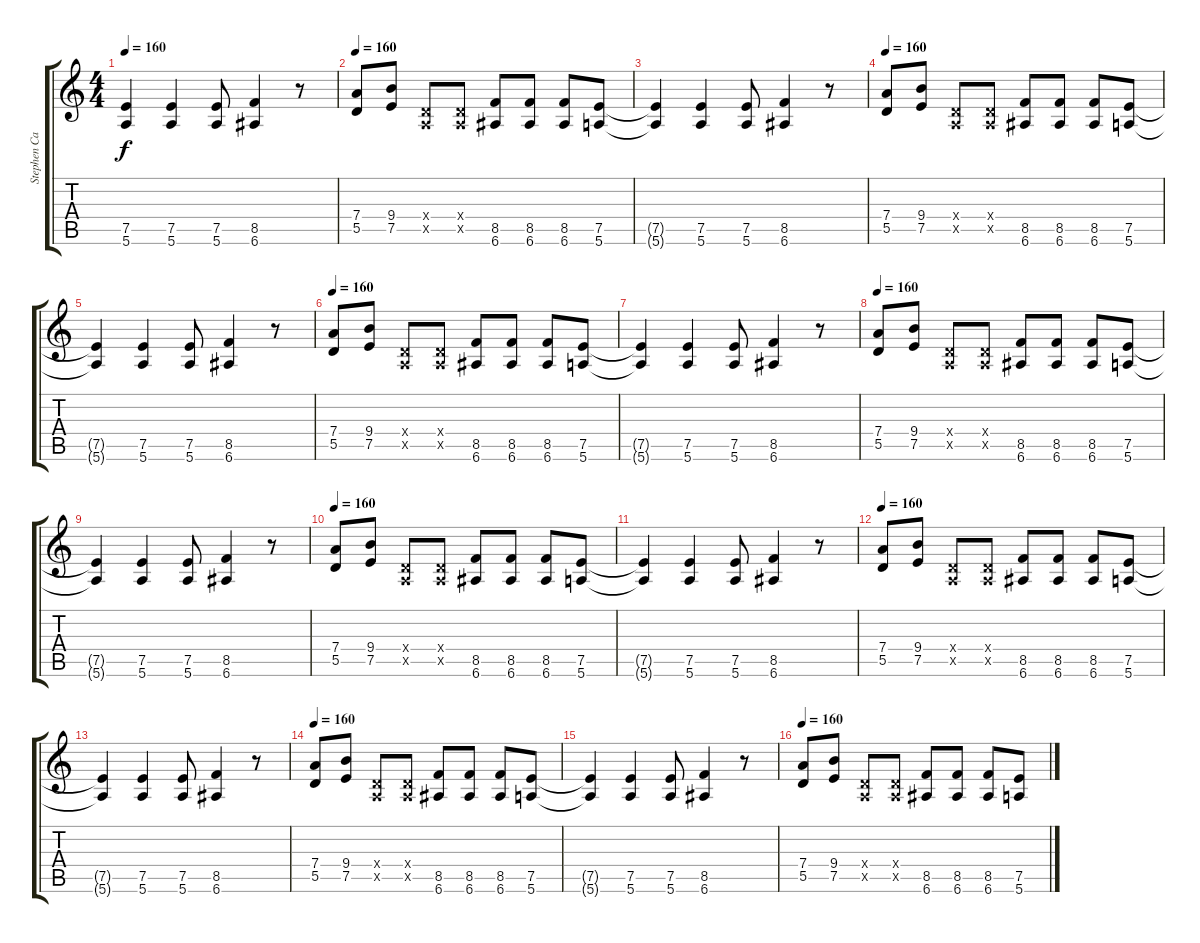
\track ("Stephen Carpenter" "Stephen Ca") {instrument distortionguitar}
\staff {score tabs}
\tuning (E4 B3 G3 D3 A2 E2) {hide}
\ts (4 4)
\tempo 160
\clef g2
\ks c
(7.5{t} 5.6{t}).4{dy f} (7.5 5.6).4 (7.5 5.6).8 (8.5 6.6).4 r.8 |
\tempo 160
(7.4 5.5).8 (9.4 7.5).8 (0.4{x} 0.5{x}).8 (0.4{x} 0.5{x}).8 (8.5 6.6).8 (8.5 6.6).8 (8.5 6.6).8 (7.5 5.6).8 |
(7.5{t} 5.6{t}).4 (7.5 5.6).4 (7.5 5.6).8 (8.5 6.6).4 r.8 |
\tempo 160
(7.4 5.5).8 (9.4 7.5).8 (0.4{x} 0.5{x}).8 (0.4{x} 0.5{x}).8 (8.5 6.6).8 (8.5 6.6).8 (8.5 6.6).8 (7.5 5.6).8 |
(7.5{t} 5.6{t}).4 (7.5 5.6).4 (7.5 5.6).8 (8.5 6.6).4 r.8 |
\tempo 160
(7.4 5.5).8 (9.4 7.5).8 (0.4{x} 0.5{x}).8 (0.4{x} 0.5{x}).8 (8.5 6.6).8 (8.5 6.6).8 (8.5 6.6).8 (7.5 5.6).8 |
(7.5{t} 5.6{t}).4 (7.5 5.6).4 (7.5 5.6).8 (8.5 6.6).4 r.8 |
\tempo 160
(7.4 5.5).8 (9.4 7.5).8 (0.4{x} 0.5{x}).8 (0.4{x} 0.5{x}).8 (8.5 6.6).8 (8.5 6.6).8 (8.5 6.6).8 (7.5 5.6).8 |
(7.5{t} 5.6{t}).4 (7.5 5.6).4 (7.5 5.6).8 (8.5 6.6).4 r.8 |
\tempo 160
(7.4 5.5).8 (9.4 7.5).8 (0.4{x} 0.5{x}).8 (0.4{x} 0.5{x}).8 (8.5 6.6).8 (8.5 6.6).8 (8.5 6.6).8 (7.5 5.6).8 |
(7.5{t} 5.6{t}).4 (7.5 5.6).4 (7.5 5.6).8 (8.5 6.6).4 r.8 |
\tempo 160
(7.4 5.5).8 (9.4 7.5).8 (0.4{x} 0.5{x}).8 (0.4{x} 0.5{x}).8 (8.5 6.6).8 (8.5 6.6).8 (8.5 6.6).8 (7.5 5.6).8 |
(7.5{t} 5.6{t}).4 (7.5 5.6).4 (7.5 5.6).8 (8.5 6.6).4 r.8 |
\tempo 160
(7.4 5.5).8 (9.4 7.5).8 (0.4{x} 0.5{x}).8 (0.4{x} 0.5{x}).8 (8.5 6.6).8 (8.5 6.6).8 (8.5 6.6).8 (7.5 5.6).8 |
(7.5{t} 5.6{t}).4 (7.5 5.6).4 (7.5 5.6).8 (8.5 6.6).4 r.8 |
\tempo 160
(7.4 5.5).8 (9.4 7.5).8 (0.4{x} 0.5{x}).8 (0.4{x} 0.5{x}).8 (8.5 6.6).8 (8.5 6.6).8 (8.5 6.6).8 (7.5 5.6).8
